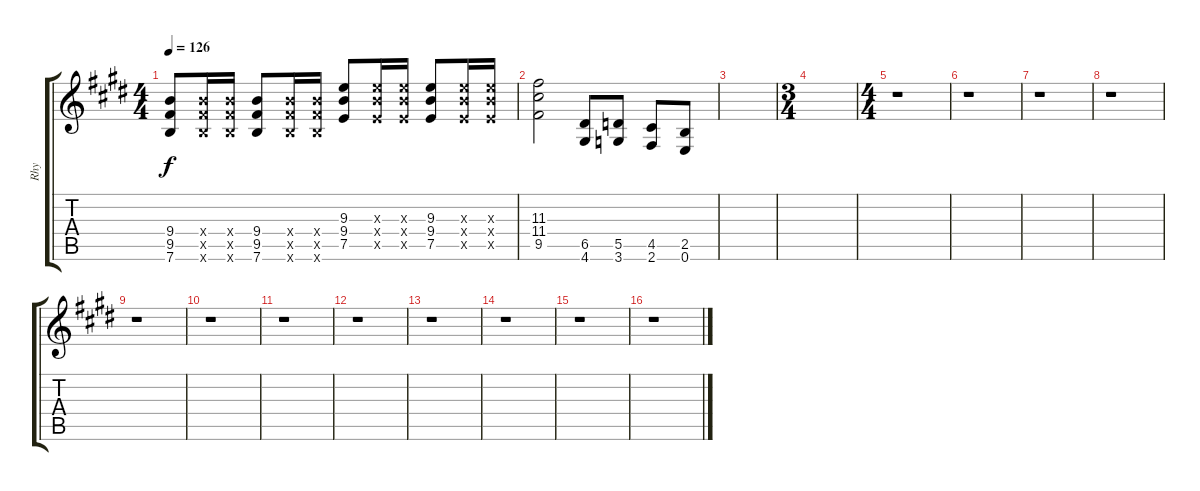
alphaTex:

\track ("Rhy" "Rhy") {instrument distortionguitar}
\staff {score tabs}
\tuning (E4 B3 G3 D3 A2 E2) {hide}
\ts (4 4)
\tempo 126
\clef g2
\ks e
(9.4 9.5 7.6).8{dy f} (9.4{x} 9.5{x} 7.6{x}).16 (9.4{x} 9.5{x} 7.6{x}).16 (9.4 9.5 7.6).8 (9.4{x} 9.5{x} 7.6{x}).16 (9.4{x} 9.5{x} 7.6{x}).16 (9.3 9.4 7.5).8 (9.3{x} 9.4{x} 7.5{x}).16 (9.3{x} 9.4{x} 7.5{x}).16 (9.3 9.4 7.5).8 (9.3{x} 9.4{x} 7.5{x}).16 (9.3{x} 9.4{x} 7.5{x}).16 |
(11.3 11.4 9.5).2 (6.5 4.6).8 (5.5 3.6).8 (4.5 2.6).8 (2.5 0.6).8 |
|
\ts (3 4)
|
\ts (4 4)
r.1 |
r.1 |
r.1 |
r.1 |
r.1 |
r.1 |
r.1 |
r.1 |
r.1 |
r.1 |
r.1 |
r.1
